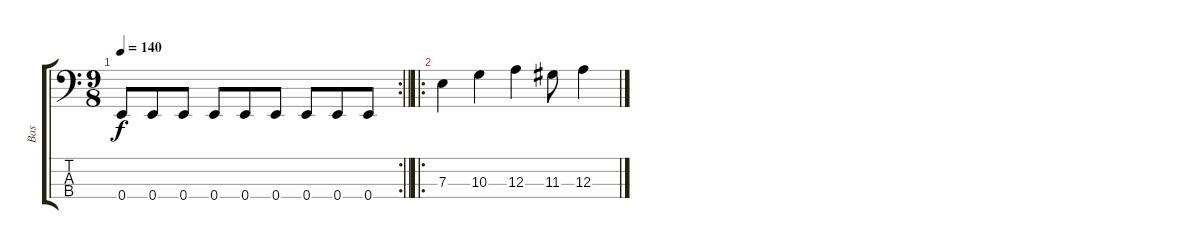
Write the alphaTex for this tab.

\track ("Bas" "Bas") {instrument electricbassfinger}
\staff {score tabs}
\tuning (G2 D2 A1 E1) {hide}
\rc 2
\ts (9 8)
\tempo 140
\clef f4
\barLineRight lightlight
\ks c
0.4.8{dy f} 0.4.8 0.4.8 0.4.8 0.4.8 0.4.8 0.4.8 0.4.8 0.4.8 |
\ro
7.3.4 10.3.4 12.3.4 11.3.8 12.3.4
